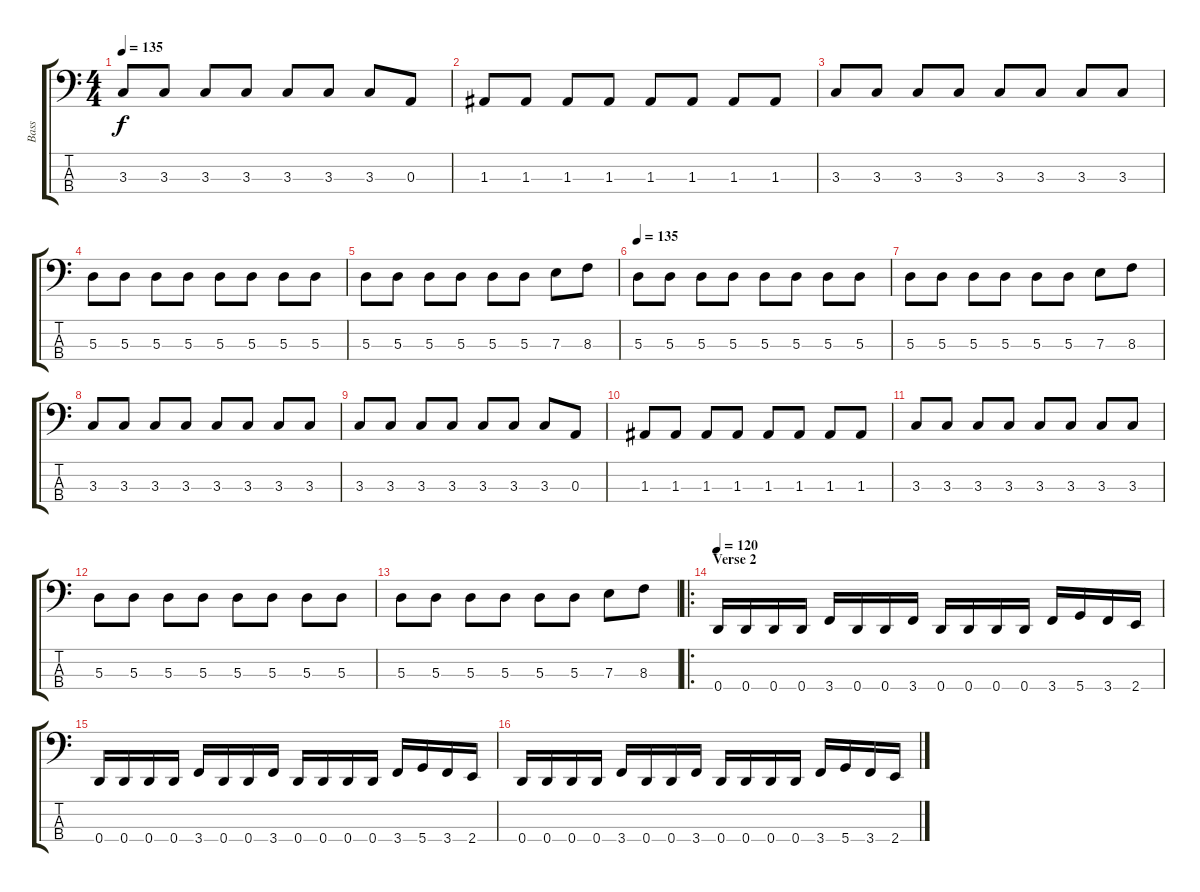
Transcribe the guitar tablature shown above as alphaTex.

\track ("Bass" "Bass") {instrument electricbasspick}
\staff {score tabs}
\tuning (G2 D2 A1 D1) {hide}
\ts (4 4)
\tempo 135
\clef f4
\ks c
3.3.8{dy f} 3.3.8 3.3.8 3.3.8 3.3.8 3.3.8 3.3.8 0.3.8 |
1.3.8 1.3.8 1.3.8 1.3.8 1.3.8 1.3.8 1.3.8 1.3.8 |
3.3.8 3.3.8 3.3.8 3.3.8 3.3.8 3.3.8 3.3.8 3.3.8 |
5.3.8 5.3.8 5.3.8 5.3.8 5.3.8 5.3.8 5.3.8 5.3.8 |
5.3.8 5.3.8 5.3.8 5.3.8 5.3.8 5.3.8 7.3.8 8.3.8 |
\tempo 135
5.3.8 5.3.8 5.3.8 5.3.8 5.3.8 5.3.8 5.3.8 5.3.8 |
5.3.8 5.3.8 5.3.8 5.3.8 5.3.8 5.3.8 7.3.8 8.3.8 |
3.3.8 3.3.8 3.3.8 3.3.8 3.3.8 3.3.8 3.3.8 3.3.8 |
3.3.8 3.3.8 3.3.8 3.3.8 3.3.8 3.3.8 3.3.8 0.3.8 |
1.3.8 1.3.8 1.3.8 1.3.8 1.3.8 1.3.8 1.3.8 1.3.8 |
3.3.8 3.3.8 3.3.8 3.3.8 3.3.8 3.3.8 3.3.8 3.3.8 |
5.3.8 5.3.8 5.3.8 5.3.8 5.3.8 5.3.8 5.3.8 5.3.8 |
5.3.8 5.3.8 5.3.8 5.3.8 5.3.8 5.3.8 7.3.8 8.3.8 |
\ro
\section ("" "Verse 2")
\tempo 120
0.4.16 0.4.16 0.4.16 0.4.16 3.4.16 0.4.16 0.4.16 3.4.16 0.4.16 0.4.16 0.4.16 0.4.16 3.4.16 5.4.16 3.4.16 2.4.16 |
0.4.16 0.4.16 0.4.16 0.4.16 3.4.16 0.4.16 0.4.16 3.4.16 0.4.16 0.4.16 0.4.16 0.4.16 3.4.16 5.4.16 3.4.16 2.4.16 |
0.4.16 0.4.16 0.4.16 0.4.16 3.4.16 0.4.16 0.4.16 3.4.16 0.4.16 0.4.16 0.4.16 0.4.16 3.4.16 5.4.16 3.4.16 2.4.16
